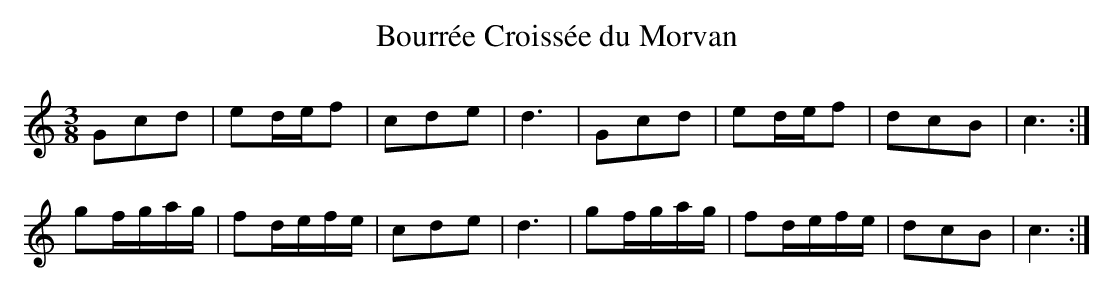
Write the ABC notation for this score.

X:1
T:Bourrée Croissée du Morvan
L:1/8
M:3/8
K:C major
Gcd|ed/e/f|cde|d3|Gcd|ed/e/f|dcB|c3:|
gf/g/a/g/|fd/e/f/e/|cde|d3|gf/g/a/g/|fd/e/f/e/|dcB|c3:|
